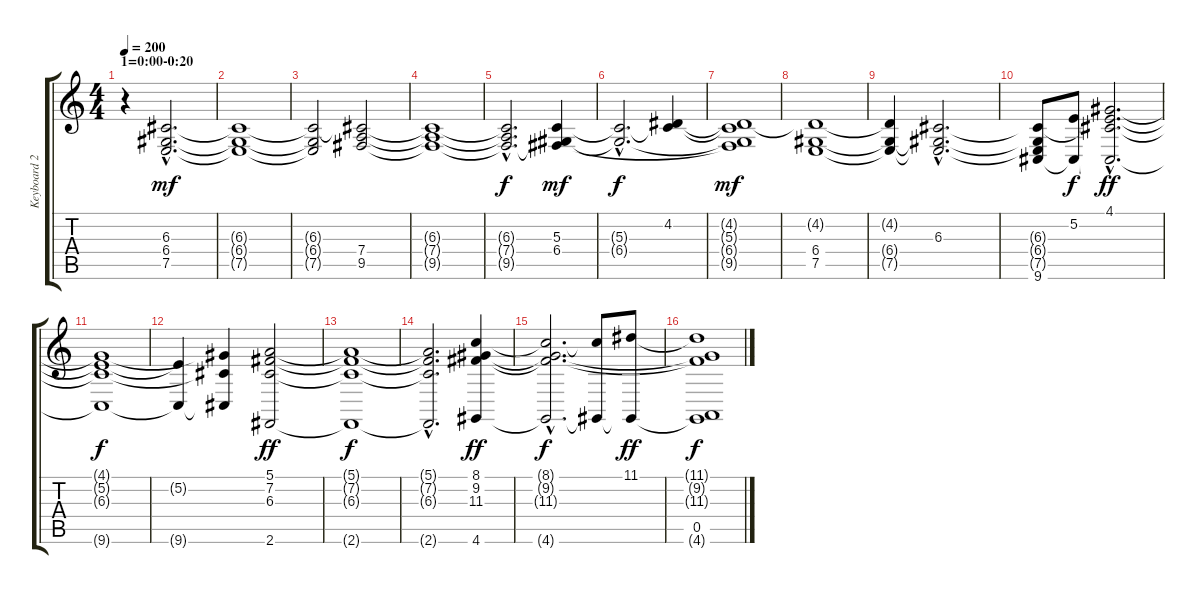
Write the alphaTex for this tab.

\track ("Keyboard 2" "Keyboard 2") {instrument synthstrings2}
\staff {score tabs}
\tuning (E4 B3 G3 D3 A2 E2) {hide}
\ts (4 4)
\section ("" "1=0:00-0:20")
\tempo 200
\clef g2
\ks c
r.4{dy mf volume 6 instrument synthstrings2} (6.3{hac} 6.4{hac} 7.5{hac}).2{d} |
(6.3{t} 6.4{t} 7.5{t}).1 |
(6.3{t} 6.4{t} 7.5{t}).2 (6.3{t} 7.4 9.5).2 |
(6.3{t} 7.4{t} 9.5{t}).1 |
(6.3{hac t} 7.4{hac t} 9.5{hac t}).2{d dy f} (5.3 6.4 9.5{t}).4{dy mf} |
(5.3{hac t} 6.4{hac t}).2{d dy f} (4.2 5.3{t}).4 |
(4.2{t} 5.3{t} 6.4{t} 9.5{t}).1{dy mf} |
(4.2{t} 6.4 7.5).1 |
(4.2{t} 6.4{t} 7.5{t}).4 (6.3{hac} 6.4{hac t} 7.5{hac t}).2{d} |
(6.3{t} 6.4{t} 7.5{t} 9.6).8 (5.2 9.6{t}).8{dy f} (4.1{hac} 5.2{hac t} 6.3{hac t} 9.6{hac t}).2{d dy ff} |
(4.1{t} 5.2{t} 6.3{t} 9.6{t}).1{dy f} |
(5.2{t} 9.6{t}).4 (4.1{t} 6.3{t} 9.6{t}).4 (5.1 7.2 6.3 2.6).2{dy ff} |
(5.1{t} 7.2{t} 6.3{t} 2.6{t}).1{dy f} |
(5.1{hac t} 7.2{hac t} 6.3{hac t} 2.6{hac t}).2{d} (8.1 9.2 11.3 4.6).4{dy ff} |
(8.1{hac t} 9.2{hac t} 11.3{hac t} 4.6{hac t}).2{d dy f} (8.1{t} 4.6{t}).8 (11.1 4.6{t}).8{dy ff} |
(11.1{t} 9.2{t} 11.3{t} 0.5 4.6{t}).1{dy f}
